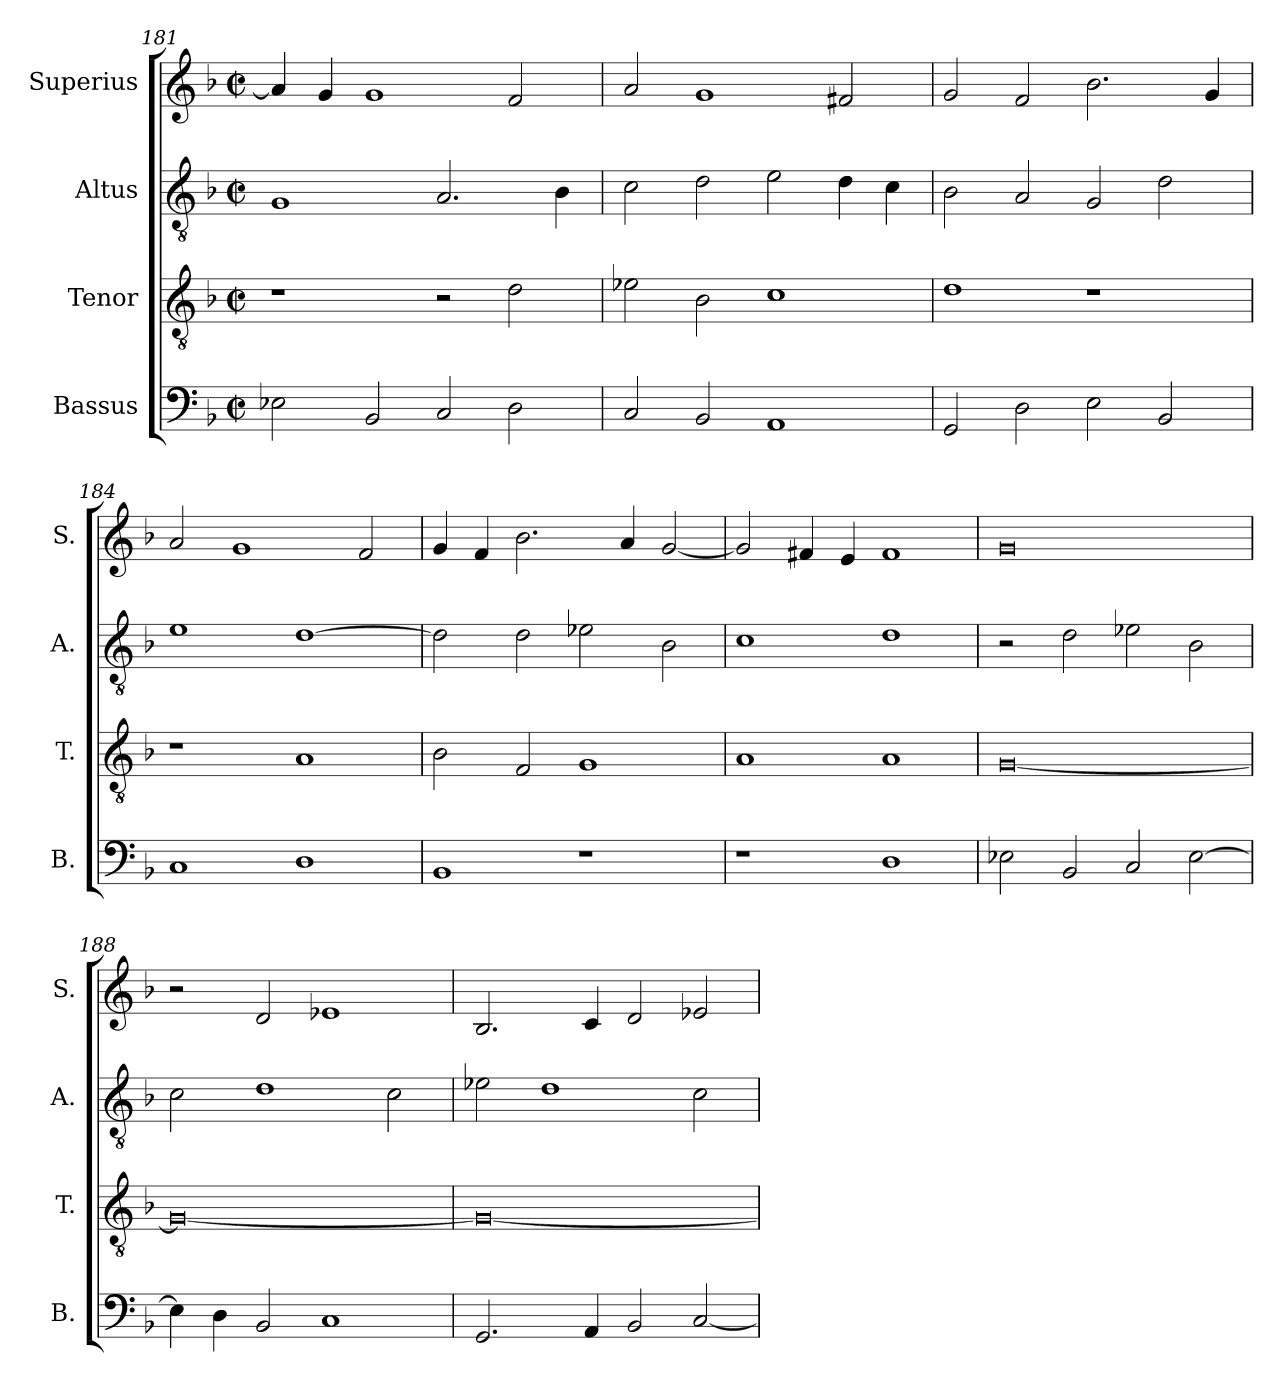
**kern	**kern	**kern	**kern
*part4	*part3	*part2	*part1
*staff4	*staff3	*staff2	*staff1
*I"Bassus	*I"Tenor	*I"Altus	*I"Superius
*I'B.	*I'T.	*I'A.	*I'S.
*clefF4	*clefGv2	*clefGv2	*clefG2
*	*ITrd7c12	*ITrd7c12	*
*k[b-]	*k[b-]	*k[b-]	*k[b-]
*F:	*F:	*F:	*F:
*M2/2	*M2/2	*M2/2	*M2/2
*met(c|)	*met(c|)	*met(c|)	*met(c|)
=181	=181	=181	=181
2E-Xi\	1r	1GGi	4ai/]
.	.	.	4gi/
2BB-i/	.	.	1gi
2Ci/	2r	2.AAi/	.
2Di\	2Di\	.	2fi/
.	.	4BB-i\	.
=182	=182	=182	=182
2Ci/	2E-Xi\	2Ci\	2ai/
2BB-i/	2BB-i\	2Di\	1gi
1AAi	1Ci	2Ei\	.
.	.	4Di\	2f#Xi/
.	.	4Ci\	.
!!LO:LB:g=z
=183	=183	=183	=183
2GGi/	1Di	2BB-i\	2gi/
2Di\	.	2AAi/	2fi/
2Ei\	1r	2GGi/	2.b-i\
2BB-i/	.	2Di\	.
.	.	.	4gi/
=184	=184	=184	=184
1Ci	1r	1Ei	2ai/
.	.	.	1gi
1Di	1AAi	[>1Di	.
.	.	.	2fi/
=185	=185	=185	=185
1BB-i	2BB-i\	2Di\]	4gi/
.	.	.	4fi/
.	2FFi/	2Di\	2.b-i\
1r	1GGi	2E-Xi\	.
.	.	.	4ai/
.	.	2BB-i\	[<2gi/
=186	=186	=186	=186
1r	1AAi	1Ci	2gi/]
.	.	.	4f#Xi/
.	.	.	4ei/
1Di	1AAi	1Di	1f#i
!!LO:LB:g=z
=187	=187	=187	=187
2E-Xi\	[<0GGi	2r	0gi
2BB-i/	.	2Di\	.
2Ci/	.	2E-Xi\	.
[>2E-i\	.	2BB-i\	.
=188	=188	=188	=188
4E-i\]	0GGi_<	2Ci\	2r
4Di\	.	.	.
2BB-i/	.	1Di	2di/
1Ci	.	.	1e-Xi
.	.	2Ci\	.
=189	=189	=189	=189
2.GGi/	0GGi_<	2E-Xi\	2.B-i/
.	.	1Di	.
4AAi/	.	.	4ci/
2BB-i/	.	.	2di/
[<2Ci/	.	2Ci\	2e-Xi/
=	=	=	=
*-	*-	*-	*-
